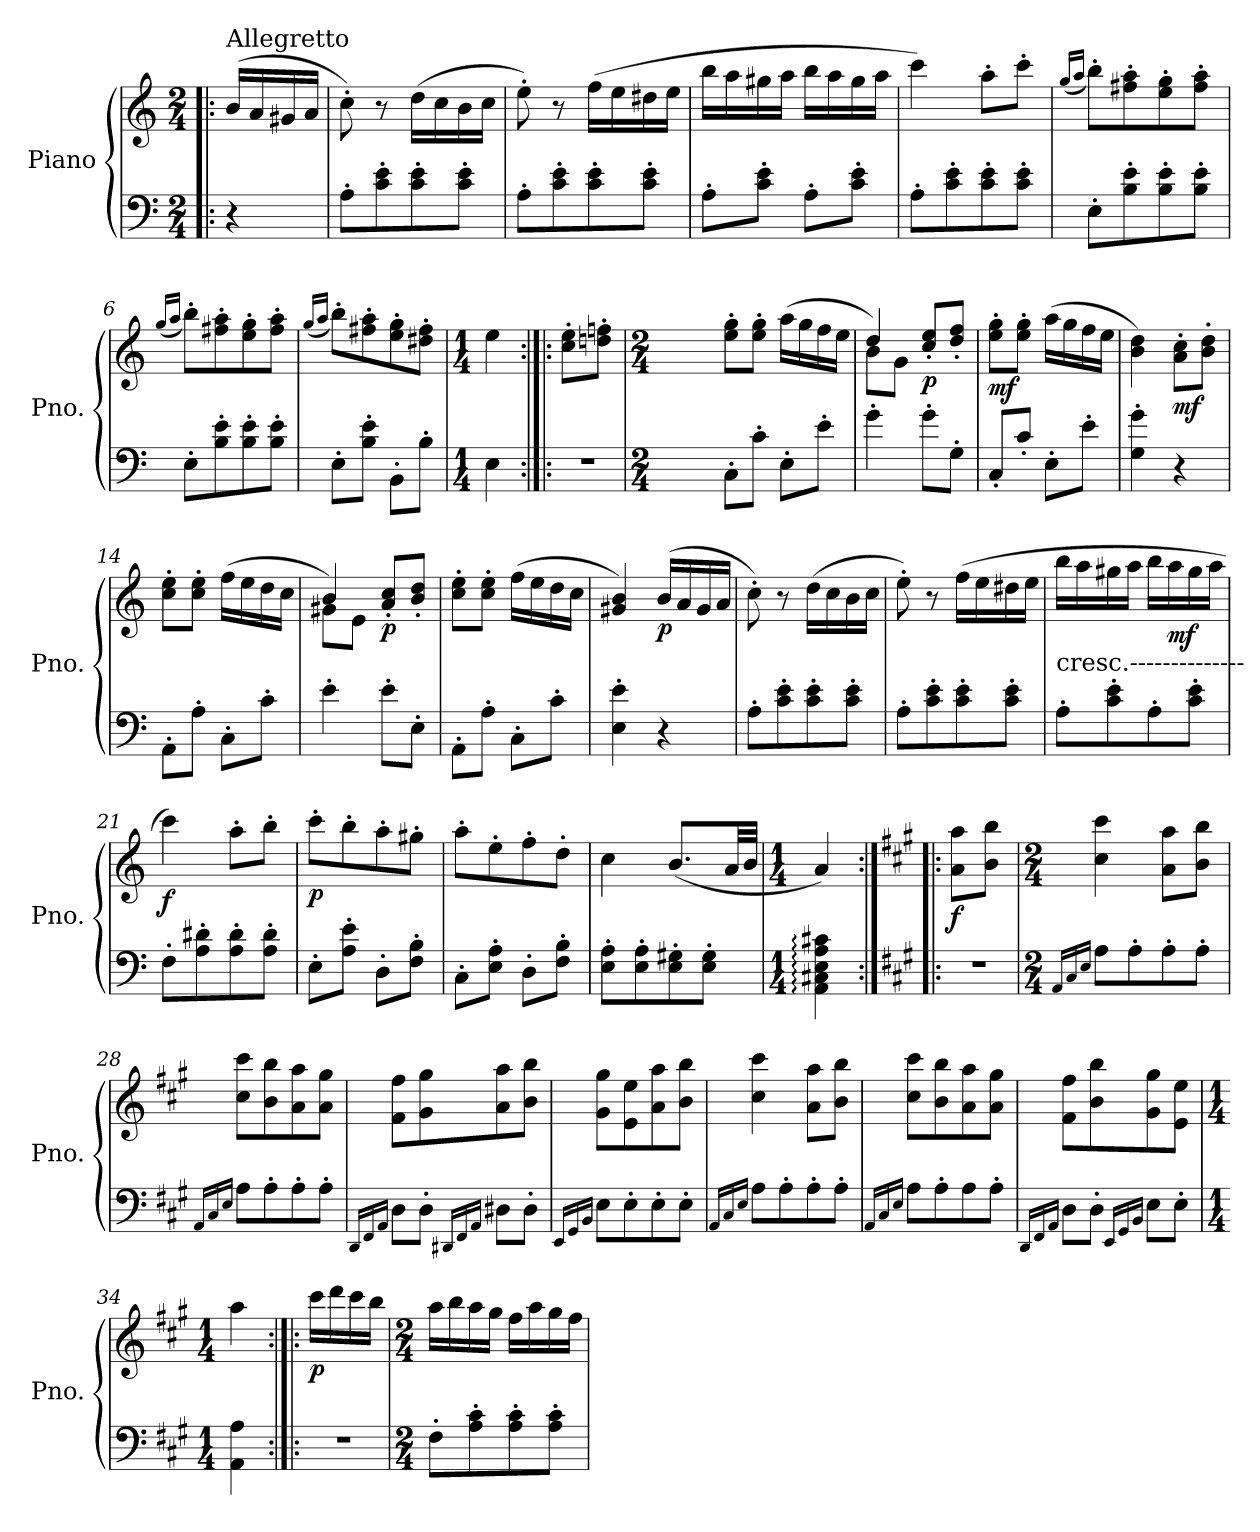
**kern	**kern	**dynam
*part1	*part1	*part1
*staff2	*staff1	*staff1/2
*I"Piano	*	*
*I'Pno.	*	*
*clefF4	*clefG2	*
*k[]	*k[]	*
*C:	*C:	*
*M2/4	*M2/4	*
=!|:	=!|:	=!|:
!	!LO:TX:a:t=Allegretto	!
4r	(16b/LL	.
.	16a/	.
.	16g#X/	.
.	16a/JJ	.
=1	=1	=1
8A'\L	8cc'\)	.
8c\' 8e\'	8r	.
8c\' 8e\'	(16dd\LL	.
.	16cc\	.
8c\' 8e\'J	16b\	.
.	16cc\JJ	.
=2	=2	=2
8A'\L	8ee'\)	.
8c\' 8e\'	8r	.
8c\' 8e\'	(16ff\LL	.
.	16ee\	.
8c\' 8e\'J	16dd#X\	.
.	16ee\JJ	.
=3	=3	=3
8A'\L	16bb\LL	.
.	16aa\	.
8c\' 8e\'J	16gg#X\	.
.	16aa\JJ	.
8A'\L	16bb\LL	.
.	16aa\	.
8c\' 8e\'J	16gg#\	.
.	16aa\JJ	.
=4	=4	=4
8A'\L	4ccc\)	.
8c\' 8e\'	.	.
8c\' 8e\'	8aa'\L	.
8c\' 8e\'J	8ccc'\J	.
=5	=5	=5
.	(16qgg/LL	.
.	16qaa/JJ	.
8E'\L	8bb'\L)	.
8B\' 8e\'	8ff#X\' 8aa\'	.
8B\' 8e\'	8ee\' 8gg\'	.
8B\' 8e\'J	8ff#\' 8aa\'J	.
!!LO:LB:g=z
=6	=6	=6
.	(16qgg/LL	.
.	16qaa/JJ	.
8E'\L	8bb'\L)	.
8B\' 8e\'	8ff#X\' 8aa\'	.
8B\' 8e\'	8ee\' 8gg\'	.
8B\' 8e\'J	8ff#\' 8aa\'J	.
=7	=7	=7
.	(16qgg/LL	.
.	16qaa/JJ	.
8E'\L	8bb'\L)	.
8B\' 8e\'J	8ff#X\' 8aa\'	.
8BB'\L	8ee\' 8gg\'	.
8B'\J	8dd#X\' 8ff#\'J	.
=8	=8	=8
*M1/4	*M1/4	*
4E\	4ee\	.
=9:|!|:	=9:|!|:	=9:|!|:
4r	8cc\' 8ee\'L	.
.	8ddn\' 8ffn\'J	.
=10	=10	=10
*M2/4	*M2/4	*
2ryy	2ryy	.
8C'\L	8ee\' 8gg\'L	.
8c'\J	8ee\' 8gg\'J	.
8E'\L	(16aa\LL	.
.	16gg\	.
8e'\J	16ff\	.
.	16ee\JJ	.
=11	=11	=11
*	*^	*
4g'\	4dd/)	8b\L	.
.	.	8g\J	.
!	!	!	!LO:DY:b
8g'\L	8cc/' 8ee/'L	4ryy	p
8G'\J	8dd/' 8ff/'J	.	.
*	*v	*v	*
=12	=12	=12
!	!	!LO:DY:b
8C'/L	8ee\' 8gg\'L	mf
8c'/J	8ee\' 8gg\'J	.
8E'\L	(16aa\LL	.
.	16gg\	.
8e'\J	16ff\	.
.	16ee\JJ	.
!!LO:LB:g=z
=13	=13	=13
4G\' 4g\'	4b\ 4dd\)	.
!	!	!LO:DY:b
4r	8a\' 8cc\'L	mf
.	8b\' 8dd\'J	.
=14	=14	=14
8AA'\L	8cc\' 8ee\'L	.
8A'\J	8cc\' 8ee\'J	.
8C'\L	(16ff\LL	.
.	16ee\	.
8c'\J	16dd\	.
.	16cc\JJ	.
=15	=15	=15
*	*^	*
4e'\	4b/)	8g#X\L	.
.	.	8e\J	.
!	!	!	!LO:DY:b
8e'\L	8a/' 8cc/'L	4ryy	p
8E'\J	8b/' 8dd/'J	.	.
*	*v	*v	*
=16	=16	=16
8AA'\L	8cc\' 8ee\'L	.
8A'\J	8cc\' 8ee\'J	.
8C'\L	(16ff\LL	.
.	16ee\	.
8c'\J	16dd\	.
.	16cc\JJ	.
=17	=17	=17
4E\' 4e\'	4g#X/ 4b/)	.
!	!	!LO:DY:b
4r	(16b/LL	p
.	16a/	.
.	16g#/	.
.	16a/JJ	.
=18	=18	=18
8A'\L	8cc'\)	.
8c\' 8e\'	8r	.
8c\' 8e\'	(16dd\LL	.
.	16cc\	.
8c\' 8e\'J	16b\	.
.	16cc\JJ	.
=19	=19	=19
8A'\L	8ee'\)	.
8c\' 8e\'	8r	.
8c\' 8e\'	(16ff\LL	.
.	16ee\	.
8c\' 8e\'J	16dd#X\	.
.	16ee\JJ	.
!!LO:LB:g=z
=20	=20	=20
!	!LO:TX:b:t=cresc.--------------	!
8A'\L	16bb\LL	.
.	16aa\	.
8c\' 8e\'	16gg#X\	.
.	16aa\JJ	.
8A'\	16bb\LL	.
!	!	!LO:DY:b
.	16aa\	mf
8c\' 8e\'J	16gg#\	.
.	16aa\JJ	.
=21	=21	=21
!	!	!LO:DY:b
8F'\L	4ccc\)	f
8A\' 8d#X\'	.	.
8A\' 8d#\'	8aa'\L	.
8A\' 8d#\'J	8bb'\J	.
=22	=22	=22
!	!	!LO:DY:b
8E'\L	8ccc'\L	p
8A\' 8e\'J	8bb'\	.
8D'\L	8aa'\	.
8F\' 8B\'J	8gg#X'\J	.
=23	=23	=23
8C'\L	8aa'\L	.
8E\' 8A\'J	8ee'\	.
8D'\L	8ff'\	.
8F\' 8B\'J	8dd'\J	.
=24	=24	=24
8E\' 8A\'L	4cc\	.
8E\' 8A\'	.	.
8E\' 8G#X\'	(8.b/L	.
8E\' 8G#\'J	.	.
.	32a/LL	.
.	32b/JJJ	.
=25	=25	=25
*M1/4	*M1/4	*
4AA\: 4C#X\: 4E\: 4A\: 4c#X\:	4a/)	.
!!LO:LB:g=z
=26:|!|:	=26:|!|:	=26:|!|:
*k[f#c#g#]	*k[f#c#g#]	*
*A:	*A:	*
!	!	!LO:DY:b
4r	8a\ 8aa\L	f
.	8b\ 8bb\J	.
=27	=27	=27
*M2/4	*M2/4	*
16qAA/LL	.	.
16qC#/	.	.
16qE/JJ	.	.
8A\L	4cc#\ 4ccc#\	.
8A'\	.	.
8A'\	8a\ 8aa\L	.
8A'\J	8b\ 8bb\J	.
=28	=28	=28
16qAA/LL	.	.
16qC#/	.	.
16qE/JJ	.	.
8A\L	8cc#\ 8ccc#\L	.
8A'\	8b\ 8bb\	.
8A'\	8a\ 8aa\	.
8A'\J	8a\ 8gg#\J	.
=29	=29	=29
16qDD/LL	.	.
16qFF#/	.	.
16qAA/JJ	.	.
8D\L	8f#\ 8ff#\L	.
8D'\J	8g#\ 8gg#\	.
16qDD#X/LL	.	.
16qFF#/	.	.
16qAA/JJ	.	.
8D#X\L	8a\ 8aa\	.
8D#'\J	8b\ 8bb\J	.
=30	=30	=30
16qEE/LL	.	.
16qGG#/	.	.
16qBB/JJ	.	.
8E\L	8g#\ 8gg#\L	.
8E'\	8e\ 8ee\	.
8E'\	8a\ 8aa\	.
8E'\J	8b\ 8bb\J	.
!!LO:PB:g=z
=31	=31	=31
16qAA/LL	.	.
16qC#/	.	.
16qE/JJ	.	.
8A\L	4cc#\ 4ccc#\	.
8A'\	.	.
8A'\	8a\ 8aa\L	.
8A'\J	8b\ 8bb\J	.
=32	=32	=32
16qAA/LL	.	.
16qC#/	.	.
16qE/JJ	.	.
8A\L	8cc#\ 8ccc#\L	.
8A'\	8b\ 8bb\	.
8A\	8a\ 8aa\	.
8A'\J	8a\ 8gg#\J	.
=33	=33	=33
16qDD/LL	.	.
16qFF#/	.	.
16qAA/JJ	.	.
8D\L	8f#\ 8ff#\L	.
8D'\J	8b\ 8bb\	.
16qEE/LL	.	.
16qGG#/	.	.
16qBB/JJ	.	.
8E\L	8g#\ 8gg#\	.
8E'\J	8e\ 8ee\J	.
=34	=34	=34
*M1/4	*M1/4	*
4AA\ 4A\	4aa\	.
!!LO:LB:g=z
=35:|!|:	=35:|!|:	=35:|!|:
!	!	!LO:DY:b
4r	16ccc#\LL	p
.	16ddd\	.
.	16ccc#\	.
.	16bb\JJ	.
=36	=36	=36
*M2/4	*M2/4	*
8F#'\L	16aa\LL	.
.	16bb\	.
8A\' 8c#\'	16aa\	.
.	16gg#\JJ	.
8A\' 8c#\'	16ff#\LL	.
.	16aa\	.
8A\' 8c#\'J	16gg#\	.
.	16ff#\JJ	.
=	=	=
*-	*-	*-
